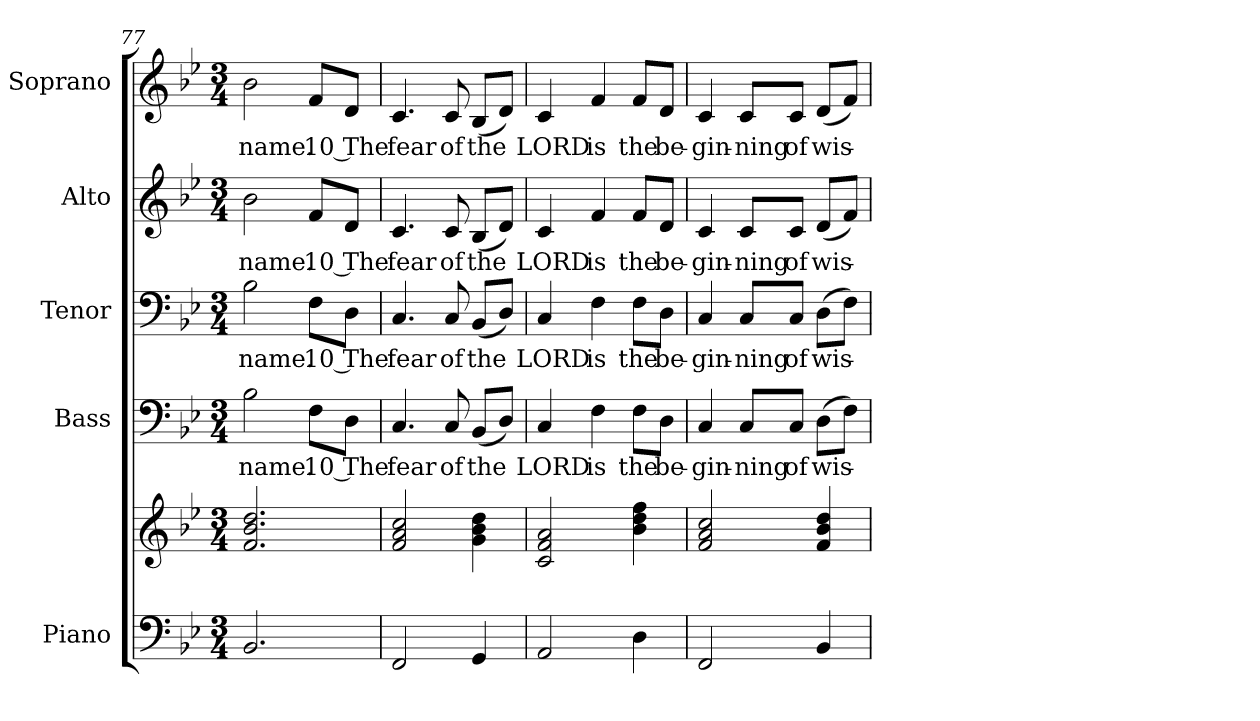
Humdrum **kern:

**kern	**kern	**kern	**text	**kern	**text	**kern	**text	**kern	**text
*part5	*part5	*part4	*part4	*part3	*part3	*part2	*part2	*part1	*part1
*staff6	*staff5	*staff4	*staff4	*staff3	*staff3	*staff2	*staff2	*staff1	*staff1
*I"Piano	*	*I"Bass	*	*I"Tenor	*	*I"Alto	*	*I"Soprano	*
*I'Pno.	*	*I'B.	*	*I'T.	*	*I'A.	*	*I'S.	*
*clefF4	*clefG2	*clefF4	*	*clefF4	*	*clefG2	*	*clefG2	*
*k[b-e-]	*k[b-e-]	*k[b-e-]	*	*k[b-e-]	*	*k[b-e-]	*	*k[b-e-]	*
*B-:	*B-:	*B-:	*	*B-:	*	*B-:	*	*B-:	*
*M3/4	*M3/4	*M3/4	*	*M3/4	*	*M3/4	*	*M3/4	*
=77	=77	=77	=77	=77	=77	=77	=77	=77	=77
!	!	!	!LO:LY:b:color=#000000	!	!	!	!	!	!
!	!	!	!	!	!LO:LY:b:color=#000000	!	!	!	!
!	!	!	!	!	!	!	!LO:LY:b:color=#000000	!	!
!	!	!	!	!	!	!	!	!	!LO:LY:b:color=#000000
2.BB-i/	2.fi/ 2.b-i 2.ddi	2B-i\	name.	2B-i\	name.	2b-i\	name.	2b-i\	name.
!	!	!	!LO:LY:b:color=#000000	!	!	!	!	!	!
!	!	!	!	!	!LO:LY:b:color=#000000	!	!	!	!
!	!	!	!	!	!	!	!LO:LY:b:color=#000000	!	!
!	!	!	!	!	!	!	!	!	!LO:LY:b:color=#000000
.	.	8Fi\L	10 The	8Fi\L	10 The	8fi/L	10 The	8fi/L	10 The
.	.	8Di\J	.	8Di\J	.	8di/J	.	8di/J	.
!!LO:PB:g=z
=78	=78	=78	=78	=78	=78	=78	=78	=78	=78
!	!	!	!LO:LY:b:color=#000000	!	!	!	!	!	!
!	!	!	!	!	!LO:LY:b:color=#000000	!	!	!	!
!	!	!	!	!	!	!	!LO:LY:b:color=#000000	!	!
!	!	!	!	!	!	!	!	!	!LO:LY:b:color=#000000
2FFi/	2fi/ 2ai 2cci	4.Ci/	fear	4.Ci/	fear	4.ci/	fear	4.ci/	fear
!	!	!	!LO:LY:b:color=#000000	!	!	!	!	!	!
!	!	!	!	!	!LO:LY:b:color=#000000	!	!	!	!
!	!	!	!	!	!	!	!LO:LY:b:color=#000000	!	!
!	!	!	!	!	!	!	!	!	!LO:LY:b:color=#000000
.	.	8Ci/	of	8Ci/	of	8ci/	of	8ci/	of
!	!	!	!LO:LY:b:color=#000000	!	!	!	!	!	!
!	!	!	!	!	!LO:LY:b:color=#000000	!	!	!	!
!	!	!	!	!	!	!	!LO:LY:b:color=#000000	!	!
!	!	!	!	!	!	!	!	!	!LO:LY:b:color=#000000
4GGi/	4gi\ 4b-i 4ddi	(8BB-i/L	the	(8BB-i/L	the	(8B-i/L	the	(8B-i/L	the
.	.	8Di/J)	.	8Di/J)	.	8di/J)	.	8di/J)	.
=79	=79	=79	=79	=79	=79	=79	=79	=79	=79
!	!	!	!LO:LY:b:color=#000000	!	!	!	!	!	!
!	!	!	!	!	!LO:LY:b:color=#000000	!	!	!	!
!	!	!	!	!	!	!	!LO:LY:b:color=#000000	!	!
!	!	!	!	!	!	!	!	!	!LO:LY:b:color=#000000
2AAi/	2ci/ 2fi 2ai	4Ci/	LORD	4Ci/	LORD	4ci/	LORD	4ci/	LORD
!	!	!	!LO:LY:b:color=#000000	!	!	!	!	!	!
!	!	!	!	!	!LO:LY:b:color=#000000	!	!	!	!
!	!	!	!	!	!	!	!LO:LY:b:color=#000000	!	!
!	!	!	!	!	!	!	!	!	!LO:LY:b:color=#000000
.	.	4Fi\	is	4Fi\	is	4fi/	is	4fi/	is
!	!	!	!LO:LY:b:color=#000000	!	!	!	!	!	!
!	!	!	!	!	!LO:LY:b:color=#000000	!	!	!	!
!	!	!	!	!	!	!	!LO:LY:b:color=#000000	!	!
!	!	!	!	!	!	!	!	!	!LO:LY:b:color=#000000
4Di\	4b-i\ 4ddi 4ffi	8Fi\L	the	8Fi\L	the	8fi/L	the	8fi/L	the
!	!	!	!LO:LY:b:color=#000000	!	!	!	!	!	!
!	!	!	!	!	!LO:LY:b:color=#000000	!	!	!	!
!	!	!	!	!	!	!	!LO:LY:b:color=#000000	!	!
!	!	!	!	!	!	!	!	!	!LO:LY:b:color=#000000
.	.	8Di\J	be-	8Di\J	be-	8di/J	be-	8di/J	be-
=80	=80	=80	=80	=80	=80	=80	=80	=80	=80
!	!	!	!LO:LY:b:color=#000000	!	!	!	!	!	!
!	!	!	!	!	!LO:LY:b:color=#000000	!	!	!	!
!	!	!	!	!	!	!	!LO:LY:b:color=#000000	!	!
!	!	!	!	!	!	!	!	!	!LO:LY:b:color=#000000
2FFi/	2fi/ 2ai 2cci	4Ci/	-gin-	4Ci/	-gin-	4ci/	-gin-	4ci/	-gin-
!	!	!	!LO:LY:b:color=#000000	!	!	!	!	!	!
!	!	!	!	!	!LO:LY:b:color=#000000	!	!	!	!
!	!	!	!	!	!	!	!LO:LY:b:color=#000000	!	!
!	!	!	!	!	!	!	!	!	!LO:LY:b:color=#000000
.	.	8Ci/L	-ning	8Ci/L	-ning	8ci/L	-ning	8ci/L	-ning
!	!	!	!LO:LY:b:color=#000000	!	!	!	!	!	!
!	!	!	!	!	!LO:LY:b:color=#000000	!	!	!	!
!	!	!	!	!	!	!	!LO:LY:b:color=#000000	!	!
!	!	!	!	!	!	!	!	!	!LO:LY:b:color=#000000
.	.	8Ci/J	of	8Ci/J	of	8ci/J	of	8ci/J	of
!	!	!	!LO:LY:b:color=#000000	!	!	!	!	!	!
!	!	!	!	!	!LO:LY:b:color=#000000	!	!	!	!
!	!	!	!	!	!	!	!LO:LY:b:color=#000000	!	!
!	!	!	!	!	!	!	!	!	!LO:LY:b:color=#000000
4BB-i/	4fi/ 4b-i 4ddi	(8Di\L	wis-	(8Di\L	wis-	(8di/L	wis-	(8di/L	wis-
.	.	8Fi\J)	.	8Fi\J)	.	8fi/J)	.	8fi/J)	.
=	=	=	=	=	=	=	=	=	=
*-	*-	*-	*-	*-	*-	*-	*-	*-	*-
